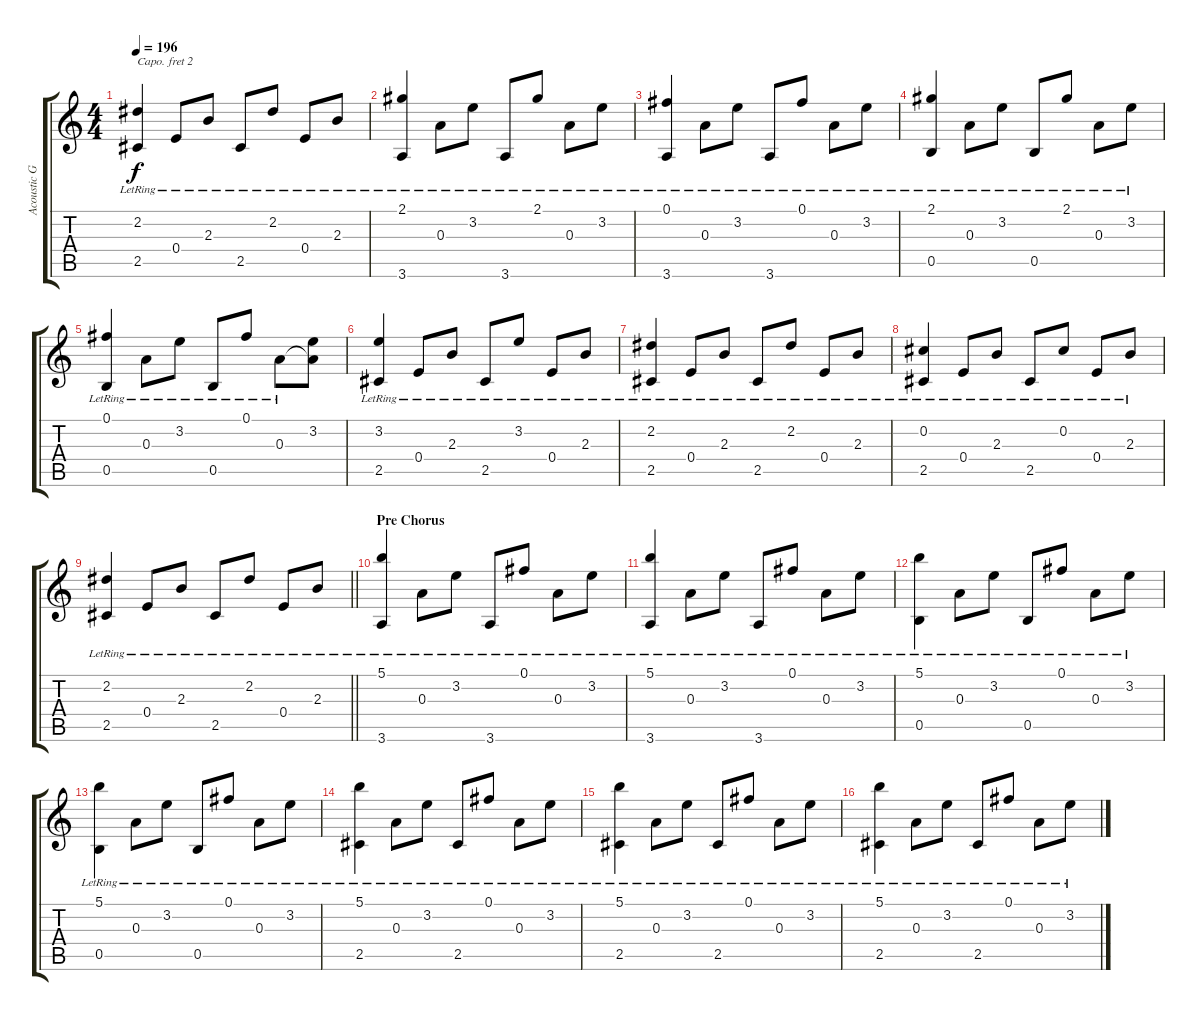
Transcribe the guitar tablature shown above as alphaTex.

\track ("Acoustic Guitar  1" "Acoustic G") {instrument acousticguitarsteel}
\staff {score tabs}
\capo 2
\tuning (E4 B3 G3 D3 A2 E2) {hide}
\ts (4 4)
\tempo 196
\clef g2
\ks c
(2.2{lr} 2.5{lr}).4{dy f} 0.4{lr}.8 2.3{lr}.8 2.5{lr}.8 2.2{lr}.8 0.4{lr}.8 2.3{lr}.8 |
(2.1{lr} 3.6{lr}).4 0.3{lr}.8 3.2{lr}.8 3.6{lr}.8 2.1{lr}.8 0.3{lr}.8 3.2{lr}.8 |
(0.1{lr} 3.6{lr}).4 0.3{lr}.8 3.2{lr}.8 3.6{lr}.8 0.1{lr}.8 0.3{lr}.8 3.2{lr}.8 |
(2.1{lr} 0.5{lr}).4 0.3{lr}.8 3.2{lr}.8 0.5{lr}.8 2.1{lr}.8 0.3{lr}.8 3.2{lr}.8 |
(0.1{lr} 0.5{lr}).4 0.3{lr}.8 3.2{lr}.8 0.5{lr}.8 0.1{lr}.8 0.3{lr}.8 (3.2 0.3{t}).8 |
(3.2{lr} 2.5{lr}).4 0.4{lr}.8 2.3{lr}.8 2.5{lr}.8 3.2{lr}.8 0.4{lr}.8 2.3{lr}.8 |
(2.2{lr} 2.5{lr}).4 0.4{lr}.8 2.3{lr}.8 2.5{lr}.8 2.2{lr}.8 0.4{lr}.8 2.3{lr}.8 |
(0.2{lr} 2.5{lr}).4 0.4{lr}.8 2.3{lr}.8 2.5{lr}.8 0.2{lr}.8 0.4{lr}.8 2.3{lr}.8 |
\barLineRight lightlight
(2.2{lr} 2.5{lr}).4 0.4{lr}.8 2.3{lr}.8 2.5{lr}.8 2.2{lr}.8 0.4{lr}.8 2.3{lr}.8 |
\section ("" "Pre Chorus")
(5.1{lr} 3.6{lr}).4 0.3{lr}.8 3.2{lr}.8 3.6{lr}.8 0.1{lr}.8 0.3{lr}.8 3.2{lr}.8 |
(5.1{lr} 3.6{lr}).4 0.3{lr}.8 3.2{lr}.8 3.6{lr}.8 0.1{lr}.8 0.3{lr}.8 3.2{lr}.8 |
(5.1{lr} 0.5{lr}).4 0.3{lr}.8 3.2{lr}.8 0.5{lr}.8 0.1{lr}.8 0.3{lr}.8 3.2{lr}.8 |
(5.1{lr} 0.5{lr}).4 0.3{lr}.8 3.2{lr}.8 0.5{lr}.8 0.1{lr}.8 0.3{lr}.8 3.2{lr}.8 |
(5.1{lr} 2.5{lr}).4 0.3{lr}.8 3.2{lr}.8 2.5{lr}.8 0.1{lr}.8 0.3{lr}.8 3.2{lr}.8 |
(5.1{lr} 2.5{lr}).4 0.3{lr}.8 3.2{lr}.8 2.5{lr}.8 0.1{lr}.8 0.3{lr}.8 3.2{lr}.8 |
(5.1{lr} 2.5{lr}).4 0.3{lr}.8 3.2{lr}.8 2.5{lr}.8 0.1{lr}.8 0.3{lr}.8 3.2{lr}.8
